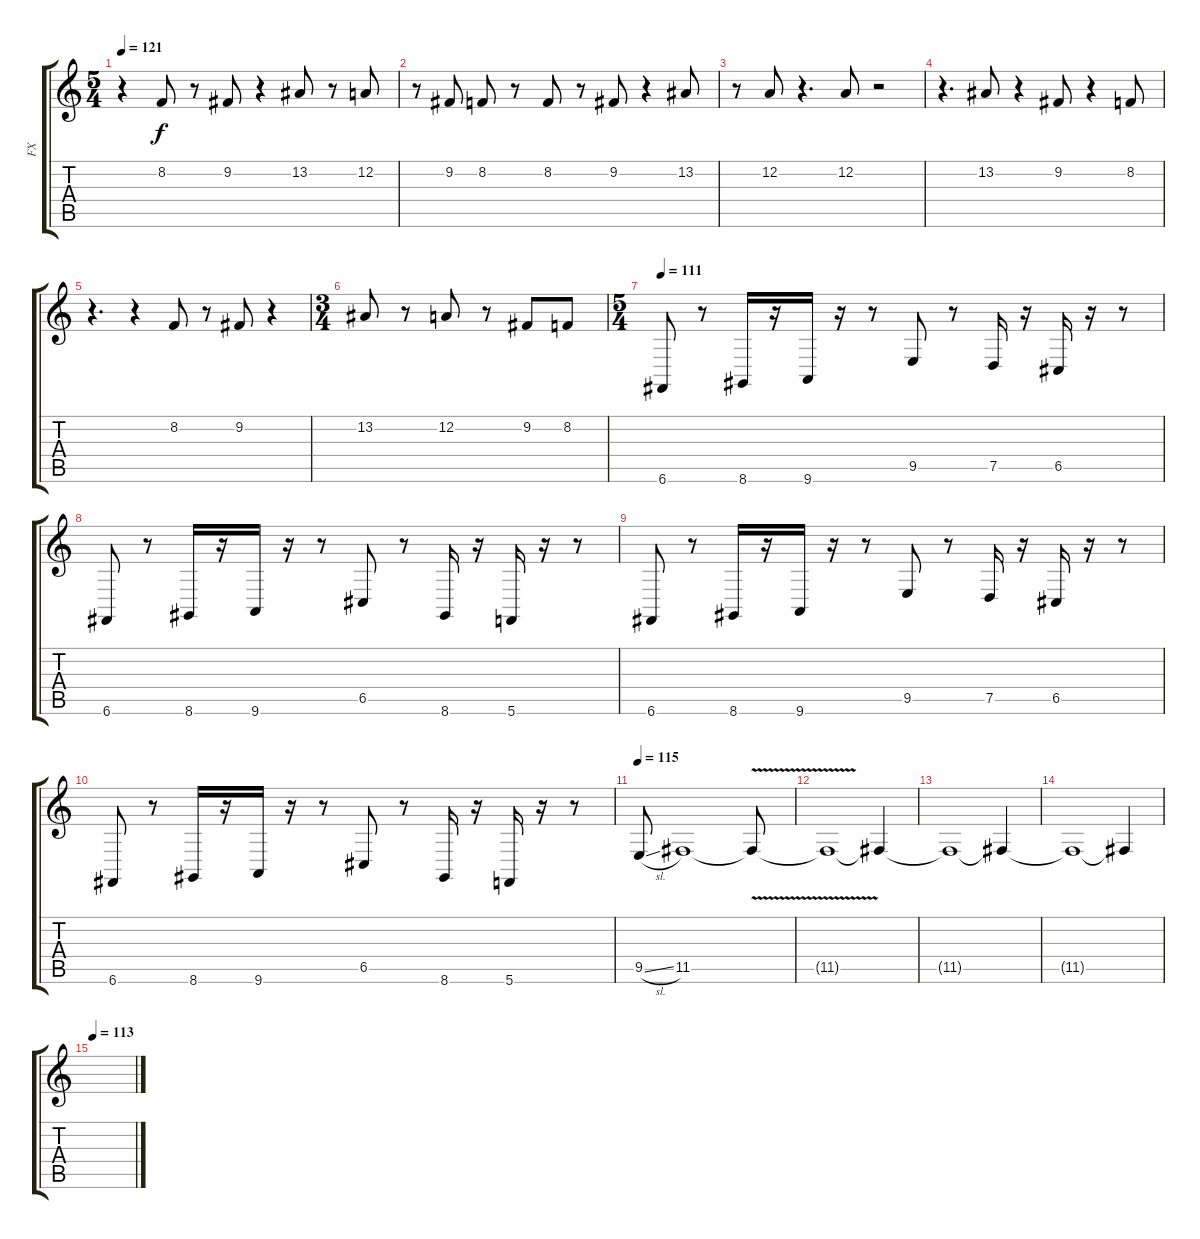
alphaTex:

\track ("FX" "FX") {instrument fx8scifi}
\staff {score tabs}
\tuning (D4 A3 F3 C3 G2 C2) {hide}
\ts (5 4)
\tempo 121
\clef g2
\ks c
r.4{dy f} 8.2.8 r.8 9.2.8 r.4 13.2.8 r.8 12.2.8 |
r.8 9.2.8 8.2.8 r.8 8.2.8 r.8 9.2.8 r.4 13.2.8 |
r.8 12.2.8 r.4{d} 12.2.8 r.2 |
r.4{d} 13.2.8 r.4 9.2.8 r.4 8.2.8 |
r.4{d} r.4 8.2.8 r.8 9.2.8 r.4 |
\ts (3 4)
13.2.8 r.8 12.2.8 r.8 9.2.8 8.2.8 |
\ts (5 4)
\tempo 111
6.6.8{volume 10 instrument lead8bassandlead} r.8 8.6.16 r.16 9.6.16 r.16 r.8 9.5.8 r.8 7.5.16 r.16 6.5.16 r.16 r.8 |
6.6.8 r.8 8.6.16 r.16 9.6.16 r.16 r.8 6.5.8 r.8 8.6.16 r.16 5.6.16 r.16 r.8 |
6.6.8 r.8 8.6.16 r.16 9.6.16 r.16 r.8 9.5.8 r.8 7.5.16 r.16 6.5.16 r.16 r.8 |
6.6.8 r.8 8.6.16 r.16 9.6.16 r.16 r.8 6.5.8 r.8 8.6.16 r.16 5.6.16 r.16 r.8 |
\tempo 115
9.5{sl}.8{volume 10 instrument fx8scifi} 11.5.1 11.5{v t}.8 |
11.5{t}.1 11.5{t}.4 |
11.5{t}.1 11.5{t}.4 |
11.5{t}.1{volume 0} 11.5{t}.4 |
\tempo 113
